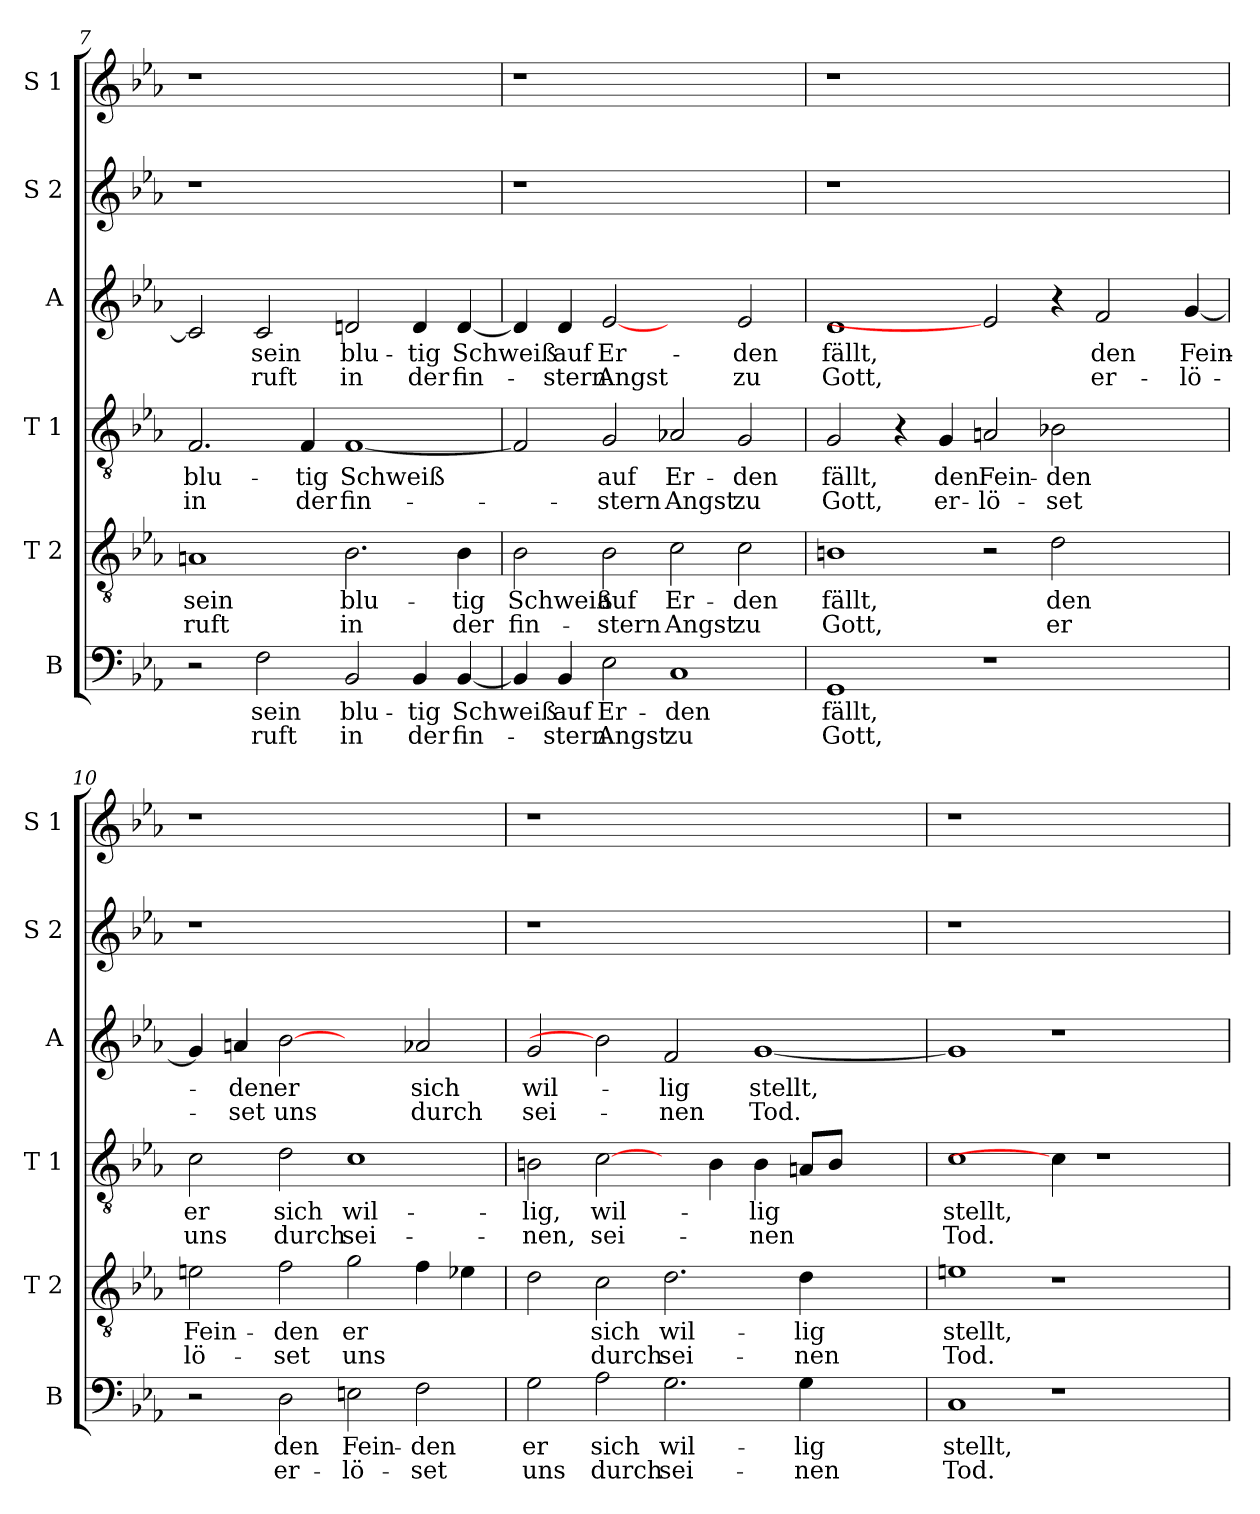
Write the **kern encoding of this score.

**kern	**text	**text	**kern	**text	**text	**kern	**text	**text	**kern	**text	**text	**kern	**kern
*part6	*part6	*part6	*part5	*part5	*part5	*part4	*part4	*part4	*part3	*part3	*part3	*part2	*part1
*staff6	*staff6	*staff6	*staff5	*staff5	*staff5	*staff4	*staff4	*staff4	*staff3	*staff3	*staff3	*staff2	*staff1
*I"B	*	*	*I"T 2	*	*	*I"T 1	*	*	*I"A	*	*	*I"S 2	*I"S 1
*I'B	*	*	*I'T 2	*	*	*I'T 1	*	*	*I'A	*	*	*I'S 2	*I'S 1
*clefF4	*	*	*clefGv2	*	*	*clefGv2	*	*	*clefG2	*	*	*clefG2	*clefG2
*k[b-e-a-]	*	*	*k[b-e-a-]	*	*	*k[b-e-a-]	*	*	*k[b-e-a-]	*	*	*k[b-e-a-]	*k[b-e-a-]
=7	=7	=7	=7	=7	=7	=7	=7	=7	=7	=7	=7	=7	=7
2r	.	.	1An	sein	ruft	2.F/	blu-	in	2c/]	.	.	1r	1r
2F\	sein	ruft	.	.	.	.	.	.	2c/	sein	ruft	.	.
.	.	.	.	.	.	4F/	-tig	der	.	.	.	.	.
2BB-/	blu-	in	2.B-\	blu-	in	[1F	Schweiß	fin-	2dn/	blu-	in	1ryy	1ryy
4BB-/	-tig	der	.	.	.	.	.	.	4d/	-tig	der	.	.
[4BB-/	Schweiß	fin-	4B-\	-tig	der	.	.	.	[4d/	Schweiß	fin-	.	.
=8	=8	=8	=8	=8	=8	=8	=8	=8	=8	=8	=8	=8	=8
4BB-/]	.	.	2B-\	Schweiß	fin-	2F/]	.	.	4d/]	.	.	1r	1r
4BB-/	auf	-stern	.	.	.	.	.	.	4d/	auf	-stern	.	.
2E-\	Er-	Angst	2B-\	auf	-stern	2G/	auf	-stern	[2e-	Er-	Angst	.	.
1C	-den	zu	2c\	Er-	Angst	2A-X/	Er-	Angst	2ryy	.	.	1ryy	1ryy
.	.	.	2c\	-den	zu	2G/	-den	zu	2e-/	-den	zu	.	.
!!LO:LB:g=z
=9	=9	=9	=9	=9	=9	=9	=9	=9	=9	=9	=9	=9	=9
1GG	fällt,	Gott,	1Bn	fällt,	Gott,	2G/	fällt,	Gott,	1d	fällt,	Gott,	1r	1r
.	.	.	.	.	.	4r	.	.	.	.	.	.	.
.	.	.	.	.	.	4G/	den	er-	.	.	.	.	.
1r	.	.	2r	.	.	2An/	Fein-	-lö-	2e-]	.	.	1.ryy	1.ryy
.	.	.	2d\	den	er	2B-X\	-den	-set	4r	.	.	.	.
.	.	.	.	.	.	.	.	.	2f/	den	er-	.	.
2ryy	.	.	2ryy	.	.	2ryy	.	.	.	.	.	.	.
.	.	.	.	.	.	.	.	.	[4g/	Fein-	-lö-	.	.
=10	=10	=10	=10	=10	=10	=10	=10	=10	=10	=10	=10	=10	=10
2r	.	.	2en\	Fein-	lö-	2c\	er	uns	4g/]	.	.	1r	1r
.	.	.	.	.	.	.	.	.	4an/	-den	-set	.	.
2D\	den	er-	2f\	-den	-set	2d\	sich	durch	[2b-	er	uns	.	.
2En\	Fein-	-lö-	2g\	er	uns	1c	wil-	sei-	2ryy	.	.	1ryy	1ryy
2F\	-den	-set	4f\	.	.	.	.	.	2a-X/	sich	durch	.	.
.	.	.	4e-X\	.	.	.	.	.	.	.	.	.	.
=11	=11	=11	=11	=11	=11	=11	=11	=11	=11	=11	=11	=11	=11
2G\	er	uns	2d\	.	.	2Bn\	-lig,	-nen,	2g/	wil-	sei-	1r	1r
2A-\	sich	durch	2c\	sich	durch	[2c\	wil-	sei-	2b-]	.	.	.	.
2.G\	wil-	sei-	2.d\	wil-	sei-	4ryy	.	.	2f/	-lig	-nen	1.ryy	1.ryy
.	.	.	.	.	.	4B\	.	.	.	.	.	.	.
.	.	.	.	.	.	4B\	-lig	-nen	[1g	stellt,	Tod.	.	.
4G\	-lig	-nen	4d\	-lig	-nen	8An/L	.	.	.	.	.	.	.
.	.	.	.	.	.	8B/J	.	.	.	.	.	.	.
2ryy	.	.	2ryy	.	.	2ryy	.	.	.	.	.	.	.
=12	=12	=12	=12	=12	=12	=12	=12	=12	=12	=12	=12	=12	=12
1C	stellt,	Tod.	1en	stellt,	Tod.	1c	stellt,	Tod.	1g]	.	.	1r	1r
1r	.	.	1r	.	.	4c\]	.	.	1r	.	.	1ryy	1ryy
.	.	.	.	.	.	1r	.	.	.	.	.	.	.
4ryy	.	.	4ryy	.	.	.	.	.	4ryy	.	.	4ryy	4ryy
=	=	=	=	=	=	=	=	=	=	=	=	=	=
*-	*-	*-	*-	*-	*-	*-	*-	*-	*-	*-	*-	*-	*-
